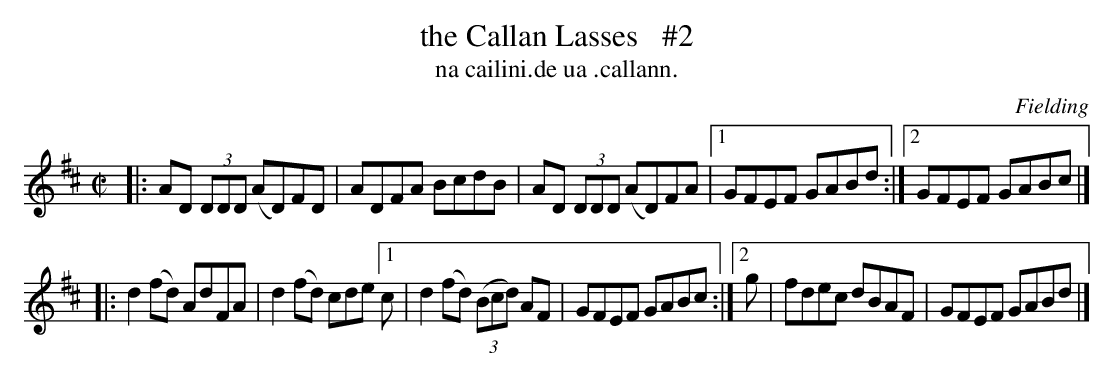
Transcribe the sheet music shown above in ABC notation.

X:1
T: the Callan Lasses   #2
T: na cailini.de ua .callann.
O: Fielding
M: C|
L: 1/8
K: D
|: AD (3DDD (AD)FD | ADFA BcdB | AD (3DDD (AD)FA |1 GFEF GABd :|2 GFEF GABc |]
|: d2(fd) AdFA | d2(fd) cde [1 c | d2(fd) (3(Bcd) AF | GFEF GABc :|[2 g | fdec dBAF | GFEF GABd |]
